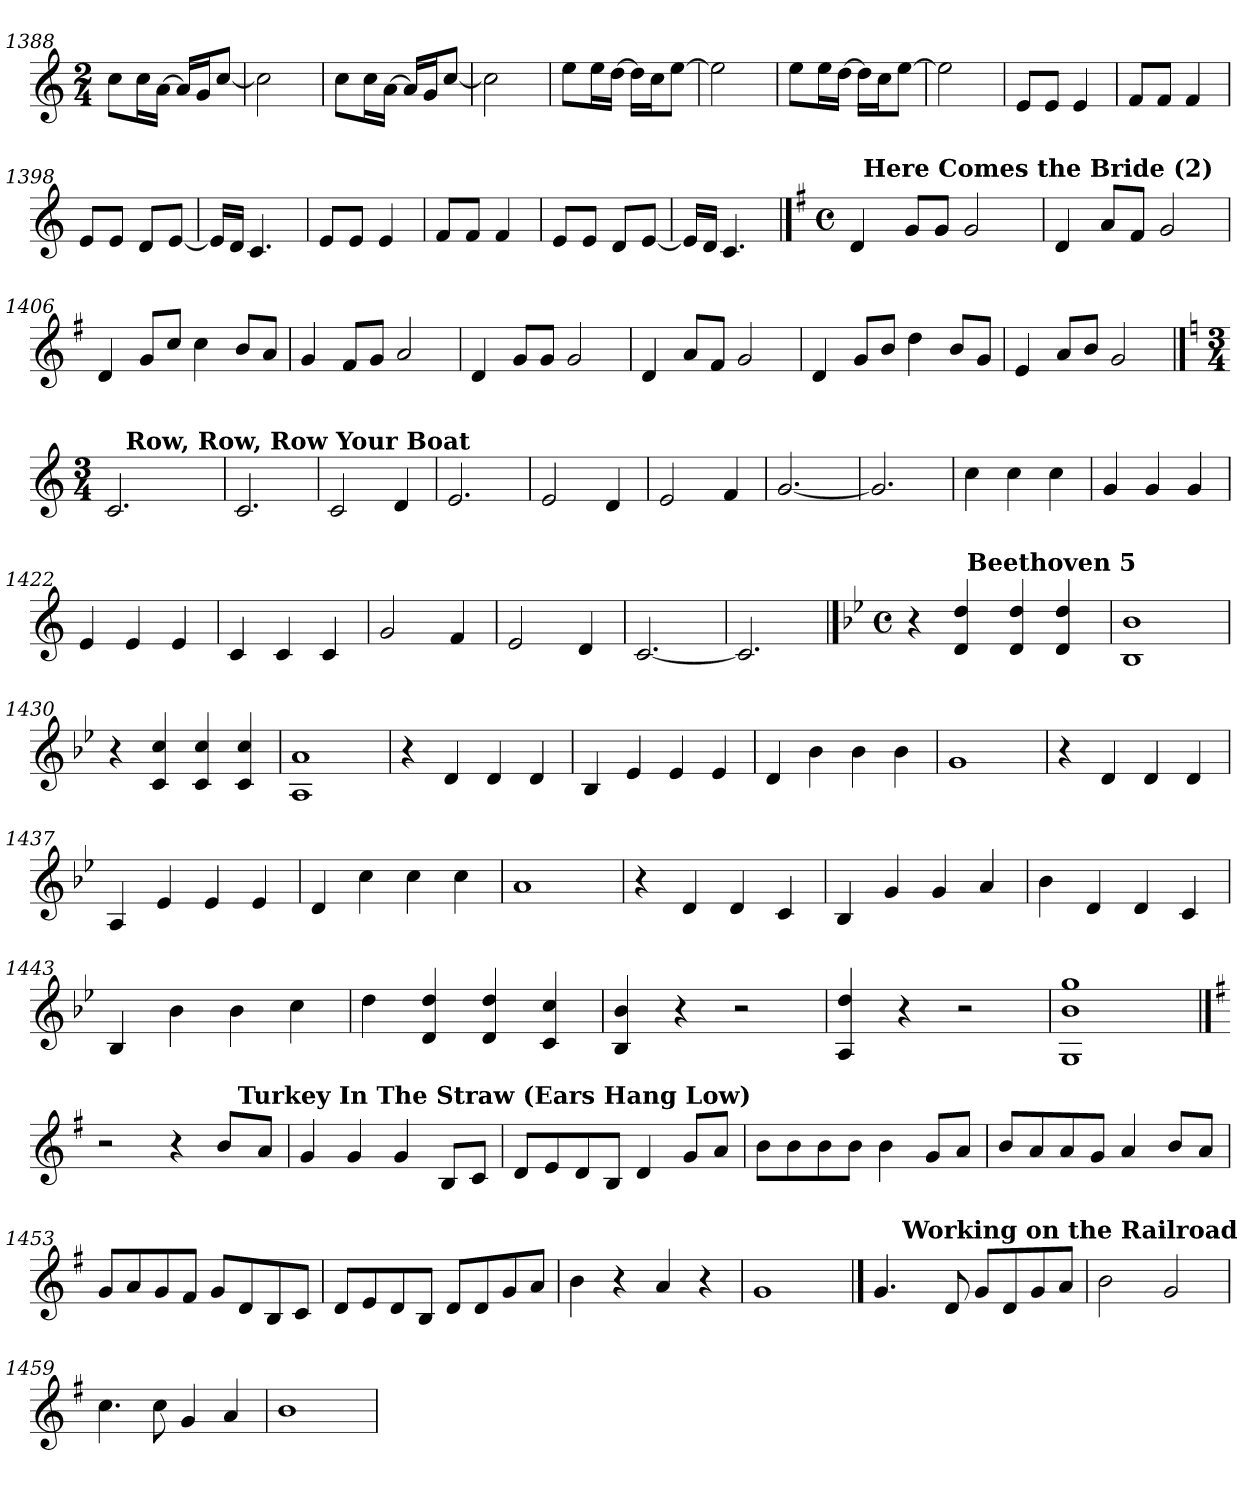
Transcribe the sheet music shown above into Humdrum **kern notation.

**kern
*part1
*staff1
!!LO:LB:g=z
*clefG2
*k[]
*C:
*M2/4
=1388
8cc\L
16cc\L
[16a\JJ
16a/LL]
16g/J
[8cc/J
=1389
2cc\]
=1390
8cc\L
16cc\L
[16a\JJ
16a/LL]
16g/J
[8cc/J
=1391
2cc\]
=1392
8ee\L
16ee\L
[16dd\JJ
16dd\LL]
16cc\J
[8ee\J
=1393
2ee\]
=1394
8ee\L
16ee\L
[16dd\JJ
16dd\LL]
16cc\J
[8ee\J
=1395
2ee\]
!!LO:LB:g=z
=1396
8e/L
8e/J
4e/
=1397
8f/L
8f/J
4f/
=1398
8e/L
8e/J
8d/L
[8e/J
=1399
16e/LL]
16d/JJ
4.c/
=1400
8e/L
8e/J
4e/
=1401
8f/L
8f/J
4f/
=1402
8e/L
8e/J
8d/L
[8e/J
=1403
16e/LL]
16d/JJ
4.c/
!!LO:LB:g=z
==1404
*k[f#]
*G:
*M4/4
*met(c)
*^
4d/	32ryy
!	!LO:TX:a:B:t=Here Comes the Bride (2)
.	2ryy
8g/L	.
8g/J	.
2g/	.
.	4...ryy
*v	*v
=1405
4d/
8a/L
8f#/J
2g/
=1406
4d/
8g/L
8cc/J
4cc\
8b/L
8a/J
=1407
4g/
8f#/L
8g/J
2a/
=1408
4d/
8g/L
8g/J
2g/
=1409
4d/
8a/L
8f#/J
2g/
=1410
4d/
8g/L
8b/J
4dd\
8b/L
8g/J
=1411
4e/
8a/L
8b/J
2g/
!!LO:LB:g=z
==1412
*k[]
*C:
*M3/4
*^
2.c/	16ryy
!	!LO:TX:a:B:t=Row, Row, Row Your Boat
.	2ryy
.	8.ryy
*v	*v
=1413
2.c/
=1414
2c/
4d/
=1415
2.e/
=1416
2e/
4d/
=1417
2e/
4f/
=1418
[2.g/
=1419
2.g/]
!!LO:LB:g=z
=1420
4cc\
4cc\
4cc\
=1421
4g/
4g/
4g/
=1422
4e/
4e/
4e/
=1423
4c/
4c/
4c/
=1424
2g/
4f/
=1425
2e/
4d/
=1426
[2.c/
=1427
2.c/]
!!LO:PB:g=z
==1428
*k[b-e-]
*B-:
*M4/4
*met(c)
*^
4r	4ryy
4d/ 4dd/	32ryy
!	!LO:TX:a:B:t=Beethoven 5
.	2ryy
4d/ 4dd/	.
4d/ 4dd/	.
.	8..ryy
*v	*v
=1429
1B- 1b-
=1430
4r
4c/ 4cc/
4c/ 4cc/
4c/ 4cc/
=1431
1A 1a
=1432
4r
4d/
4d/
4d/
=1433
4B-/
4e-/
4e-/
4e-/
=1434
4d/
4b-\
4b-\
4b-\
=1435
1g
=1436
4r
4d/
4d/
4d/
=1437
4A/
4e-/
4e-/
4e-/
!!LO:LB:g=z
=1438
4d/
4cc\
4cc\
4cc\
=1439
1a
=1440
4r
4d/
4d/
4c/
=1441
4B-/
4g/
4g/
4a/
=1442
4b-\
4d/
4d/
4c/
=1443
4B-/
4b-\
4b-\
4cc\
=1444
4dd\
4d/ 4dd/
4d/ 4dd/
4c/ 4cc/
=1445
4B-/ 4b-/
4r
2r
=1446
4A/ 4dd/
4r
2r
=1447
1G 1b- 1gg
!!LO:LB:g=z
==1448
*k[f#]
*G:
*^
2r	2ryy
4r	4ryy
8b/L	16ryy
!	!LO:TX:a:B:t=Turkey In The Straw (Ears Hang Low)
.	8.ryy
8a/J	.
*v	*v
=1449
4g/
4g/
4g/
8B/L
8c/J
=1450
8d/L
8e/
8d/
8B/J
4d/
8g/L
8a/J
=1451
8b\L
8b\
8b\
8b\J
4b\
8g/L
8a/J
=1452
8b/L
8a/
8a/
8g/J
4a/
8b/L
8a/J
!!LO:LB:g=z
=1453
8g/L
8a/
8g/
8f#/J
8g/L
8d/
8B/
8c/J
=1454
8d/L
8e/
8d/
8B/J
8d/L
8d/
8g/
8a/J
=1455
4b\
4r
4a/
4r
=1456
1g
!!LO:LB:g=z
==1457
*^
4.g/	8ryy
!	!LO:TX:a:B:t=Working on the Railroad
.	2..ryy
8d/	.
8g/L	.
8d/	.
8g/	.
8a/J	.
*v	*v
=1458
2b\
2g/
=1459
4.cc\
8cc\
4g/
4a/
=1460
1b
=
*-
